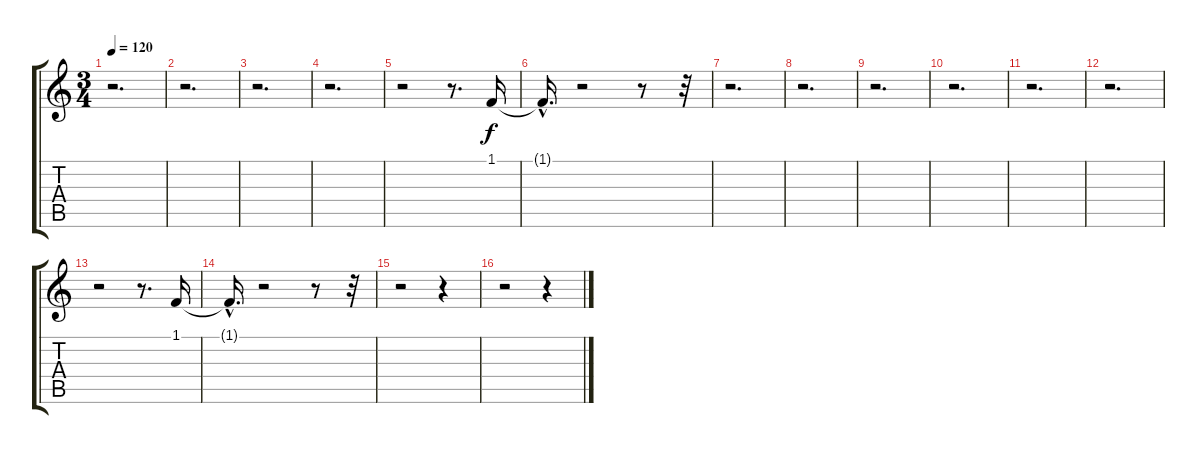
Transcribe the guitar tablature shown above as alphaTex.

\track "" {instrument tubularbells}
\staff {score tabs}
\tuning (E4 B3 G3 D3 A2 E2) {hide}
\ts (3 4)
\tempo 120
\clef g2
\ks c
r.2{d dy f} |
r.2{d} |
r.2{d} |
r.2{d} |
r.2 r.8{d} 1.1.16 |
1.1{hac t}.16{d} r.2 r.8 r.32 |
r.2{d} |
r.2{d} |
r.2{d} |
r.2{d} |
r.2{d} |
r.2{d} |
r.2 r.8{d} 1.1.16 |
1.1{hac t}.16{d} r.2 r.8 r.32 |
r.2 r.4 |
r.2 r.4
